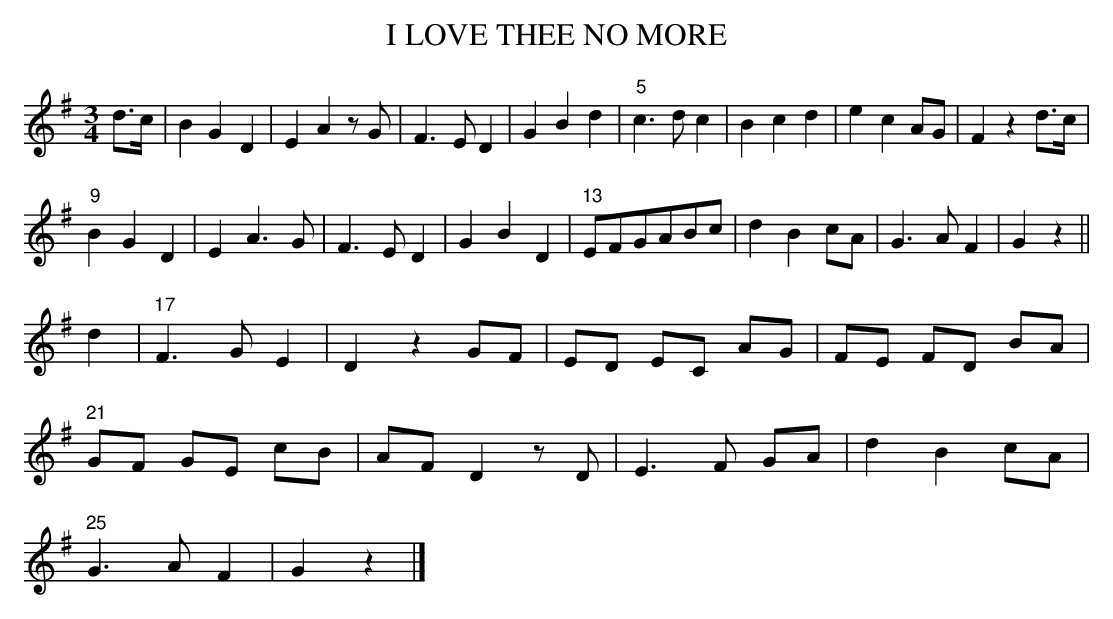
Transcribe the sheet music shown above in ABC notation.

X:1
T:I LOVE THEE NO MORE
Y:"moderate"
M:3/4
L:1/8
K:G
d>c|B2G2D2|E2A2zG|F3E D2|G2B2d2|\
"5"c3d c2|B2c2d2|e2c2AG|F2z2d>c|
"9"B2G2D2|E2A3G|F3E D2|G2B2D2|\
"13"EFGABc|d2B2cA|G3A F2|G2z2||
d2|"17"F3G E2|D2z2GF|ED EC AG|FE FD BA|
"21"GF GE cB|AF D2zD|E3F GA|d2B2cA|
"25"G3A F2|G2z2|]
